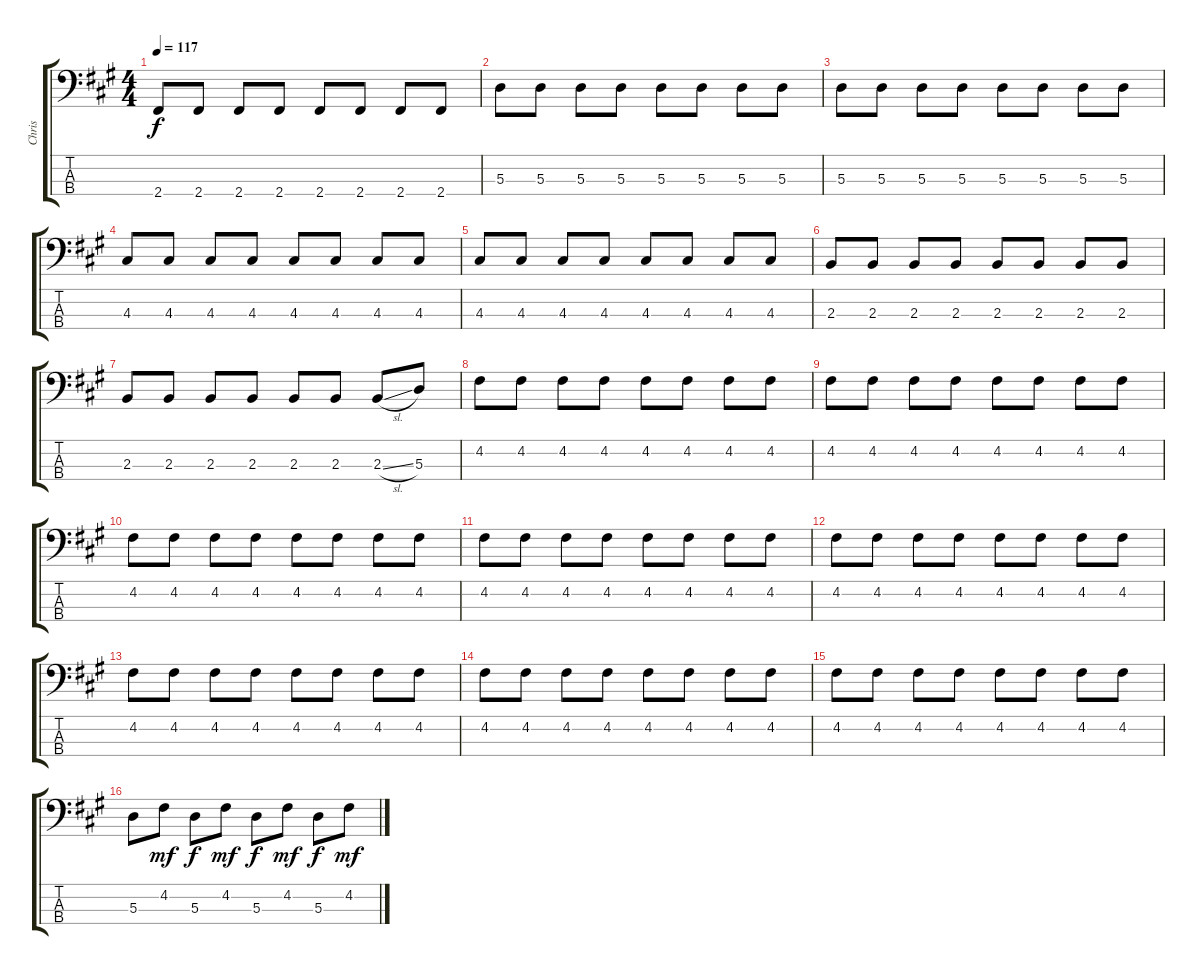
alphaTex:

\track ("Chris" "Chris") {instrument electricbassfinger}
\staff {score tabs}
\tuning (G2 D2 A1 E1) {hide}
\ts (4 4)
\tempo 117
\clef f4
\ks a
2.4.8{dy f} 2.4.8 2.4.8 2.4.8 2.4.8 2.4.8 2.4.8 2.4.8 |
5.3.8 5.3.8 5.3.8 5.3.8 5.3.8 5.3.8 5.3.8 5.3.8 |
5.3.8 5.3.8 5.3.8 5.3.8 5.3.8 5.3.8 5.3.8 5.3.8 |
4.3.8 4.3.8 4.3.8 4.3.8 4.3.8 4.3.8 4.3.8 4.3.8 |
4.3.8 4.3.8 4.3.8 4.3.8 4.3.8 4.3.8 4.3.8 4.3.8 |
2.3.8 2.3.8 2.3.8 2.3.8 2.3.8 2.3.8 2.3.8 2.3.8 |
2.3.8 2.3.8 2.3.8 2.3.8 2.3.8 2.3.8 2.3{sl}.8 5.3.8 |
4.2.8 4.2.8 4.2.8 4.2.8 4.2.8 4.2.8 4.2.8 4.2.8 |
4.2.8 4.2.8 4.2.8 4.2.8 4.2.8 4.2.8 4.2.8 4.2.8 |
4.2.8 4.2.8 4.2.8 4.2.8 4.2.8 4.2.8 4.2.8 4.2.8 |
4.2.8 4.2.8 4.2.8 4.2.8 4.2.8 4.2.8 4.2.8 4.2.8 |
4.2.8 4.2.8 4.2.8 4.2.8 4.2.8 4.2.8 4.2.8 4.2.8 |
4.2.8 4.2.8 4.2.8 4.2.8 4.2.8 4.2.8 4.2.8 4.2.8 |
4.2.8 4.2.8 4.2.8 4.2.8 4.2.8 4.2.8 4.2.8 4.2.8 |
4.2.8 4.2.8 4.2.8 4.2.8 4.2.8 4.2.8 4.2.8 4.2.8 |
5.3.8 4.2.8{dy mf} 5.3.8{dy f} 4.2.8{dy mf} 5.3.8{dy f} 4.2.8{dy mf} 5.3.8{dy f} 4.2.8{dy mf}
